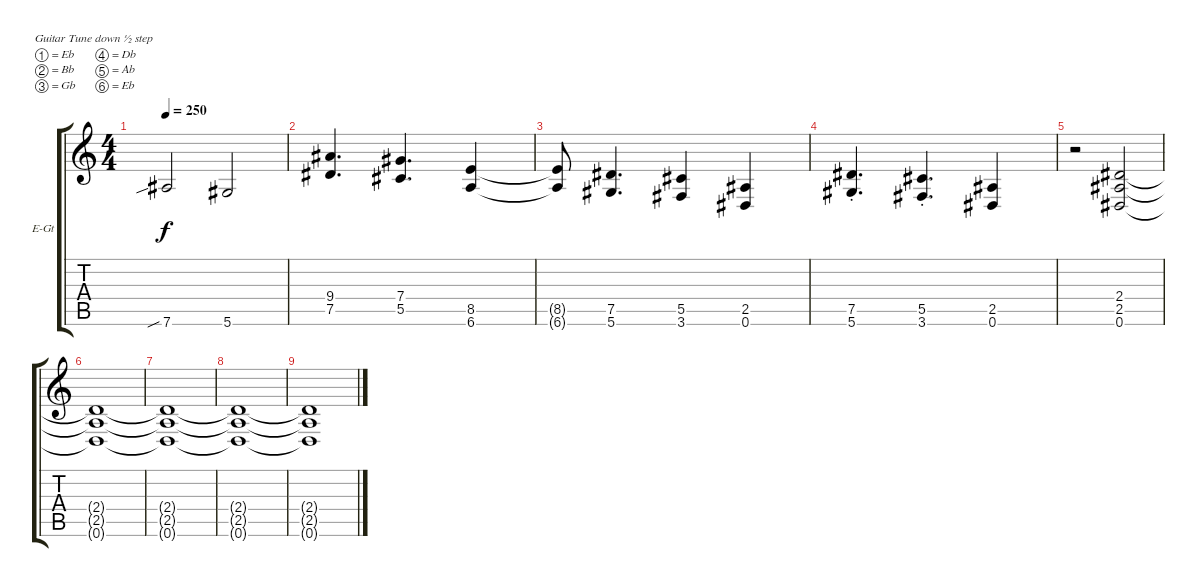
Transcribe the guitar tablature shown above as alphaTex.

\bracketExtendMode groupsimilarinstruments
\firstSystemTrackNameOrientation horizontal
\otherSystemsTrackNameOrientation horizontal
\track ("Richard Fortus" "E-Gt") {instrument distortionguitar}
\staff {score tabs}
\tuning (Eb4 Bb3 Gb3 Db3 Ab2 Eb2)
\ts (4 4)
\tempo 250
\clef g2
\ks c
7.6{sib}.2{dy f} 5.6.2 |
(9.4 7.5).4{d} (7.4 5.5).4{d} (8.5 6.6).4 |
(8.5{t} 6.6{t}).8 (7.5 5.6).4{d} (5.5 3.6).4 (2.5 0.6).4 |
(7.5{st} 5.6{st}).4{d} (5.5{st} 3.6{st}).4{d} (2.5 0.6).4 |
r.2 (2.4 2.5 0.6).2 |
(2.4{t} 2.5{t} 0.6{t}).1 |
(2.4{t} 2.5{t} 0.6{t}).1 |
(2.4{t} 2.5{t} 0.6{t}).1 |
(2.4{t} 2.5{t} 0.6{t}).1
